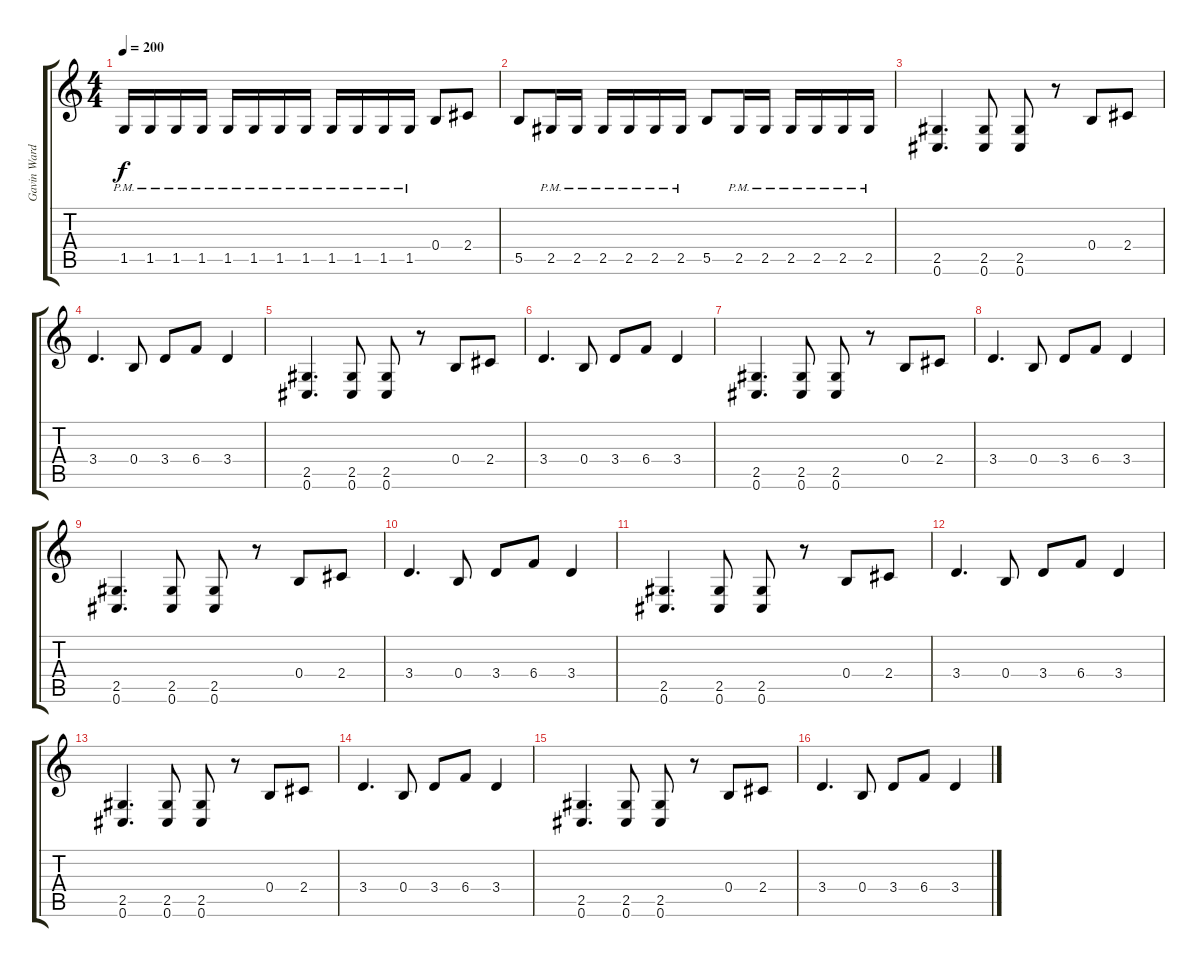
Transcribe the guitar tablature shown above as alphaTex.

\track ("Gavin Ward" "Gavin Ward") {instrument distortionguitar}
\staff {score tabs}
\tuning (Db4 Ab3 E3 B2 Gb2 Db2) {hide}
\ts (4 4)
\tempo 200
\clef g2
\ks c
1.5{pm}.16{dy f} 1.5{pm}.16 1.5{pm}.16 1.5{pm}.16 1.5{pm}.16 1.5{pm}.16 1.5{pm}.16 1.5{pm}.16 1.5{pm}.16 1.5{pm}.16 1.5{pm}.16 1.5{pm}.16 0.4.8 2.4.8 |
5.5.8 2.5{pm}.16 2.5{pm}.16 2.5{pm}.16 2.5{pm}.16 2.5{pm}.16 2.5{pm}.16 5.5.8 2.5{pm}.16 2.5{pm}.16 2.5{pm}.16 2.5{pm}.16 2.5{pm}.16 2.5{pm}.16 |
(2.5 0.6).4{d} (2.5 0.6).8 (2.5 0.6).8 r.8 0.4.8 2.4.8 |
3.4.4{d} 0.4.8 3.4.8 6.4.8 3.4.4 |
(2.5 0.6).4{d} (2.5 0.6).8 (2.5 0.6).8 r.8 0.4.8 2.4.8 |
3.4.4{d} 0.4.8 3.4.8 6.4.8 3.4.4 |
(2.5 0.6).4{d} (2.5 0.6).8 (2.5 0.6).8 r.8 0.4.8 2.4.8 |
3.4.4{d} 0.4.8 3.4.8 6.4.8 3.4.4 |
(2.5 0.6).4{d} (2.5 0.6).8 (2.5 0.6).8 r.8 0.4.8 2.4.8 |
3.4.4{d} 0.4.8 3.4.8 6.4.8 3.4.4 |
(2.5 0.6).4{d} (2.5 0.6).8 (2.5 0.6).8 r.8 0.4.8 2.4.8 |
3.4.4{d} 0.4.8 3.4.8 6.4.8 3.4.4 |
(2.5 0.6).4{d} (2.5 0.6).8 (2.5 0.6).8 r.8 0.4.8 2.4.8 |
3.4.4{d} 0.4.8 3.4.8 6.4.8 3.4.4 |
(2.5 0.6).4{d} (2.5 0.6).8 (2.5 0.6).8 r.8 0.4.8 2.4.8 |
3.4.4{d} 0.4.8 3.4.8 6.4.8 3.4.4
